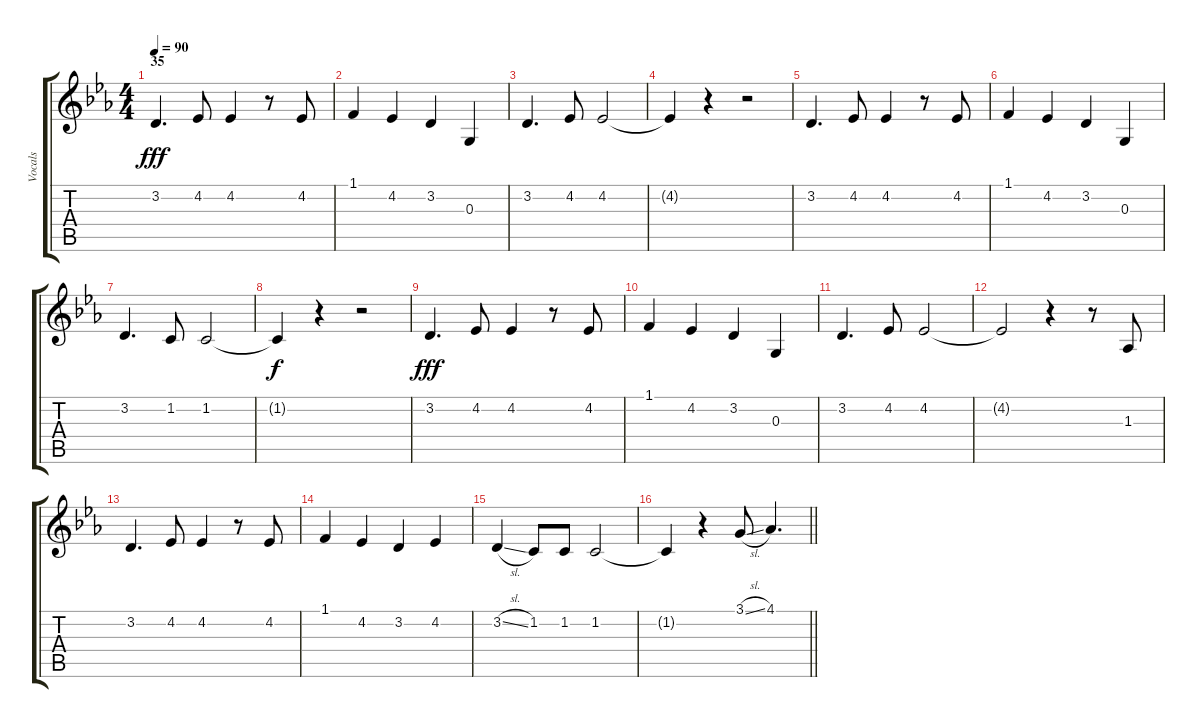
\track ("Vocals" "Vocals") {instrument voiceoohs}
\staff {score tabs}
\tuning (E4 B3 G3 D3 A2 E2) {hide}
\ts (4 4)
\section ("" "35")
\tempo 90
\clef g2
\ks eb
3.2.4{d dy fff} 4.2.8 4.2.4 r.8 4.2.8 |
1.1.4 4.2.4 3.2.4 0.3.4 |
3.2.4{d} 4.2.8 4.2.2 |
4.2{t}.4 r.4 r.2 |
3.2.4{d} 4.2.8 4.2.4 r.8 4.2.8 |
1.1.4 4.2.4 3.2.4 0.3.4 |
3.2.4{d} 1.2.8 1.2.2 |
1.2{t}.4{dy f} r.4 r.2 |
3.2.4{d dy fff} 4.2.8 4.2.4 r.8 4.2.8 |
1.1.4 4.2.4 3.2.4 0.3.4 |
3.2.4{d} 4.2.8 4.2.2 |
4.2{t}.2 r.4 r.8 1.3.8 |
3.2.4{d} 4.2.8 4.2.4 r.8 4.2.8 |
1.1.4 4.2.4 3.2.4 4.2.4 |
3.2{sl}.4 1.2.8 1.2.8 1.2.2 |
\barLineRight lightlight
1.2{t}.4 r.4 3.1{sl}.8 4.1{sl}.4{d}
